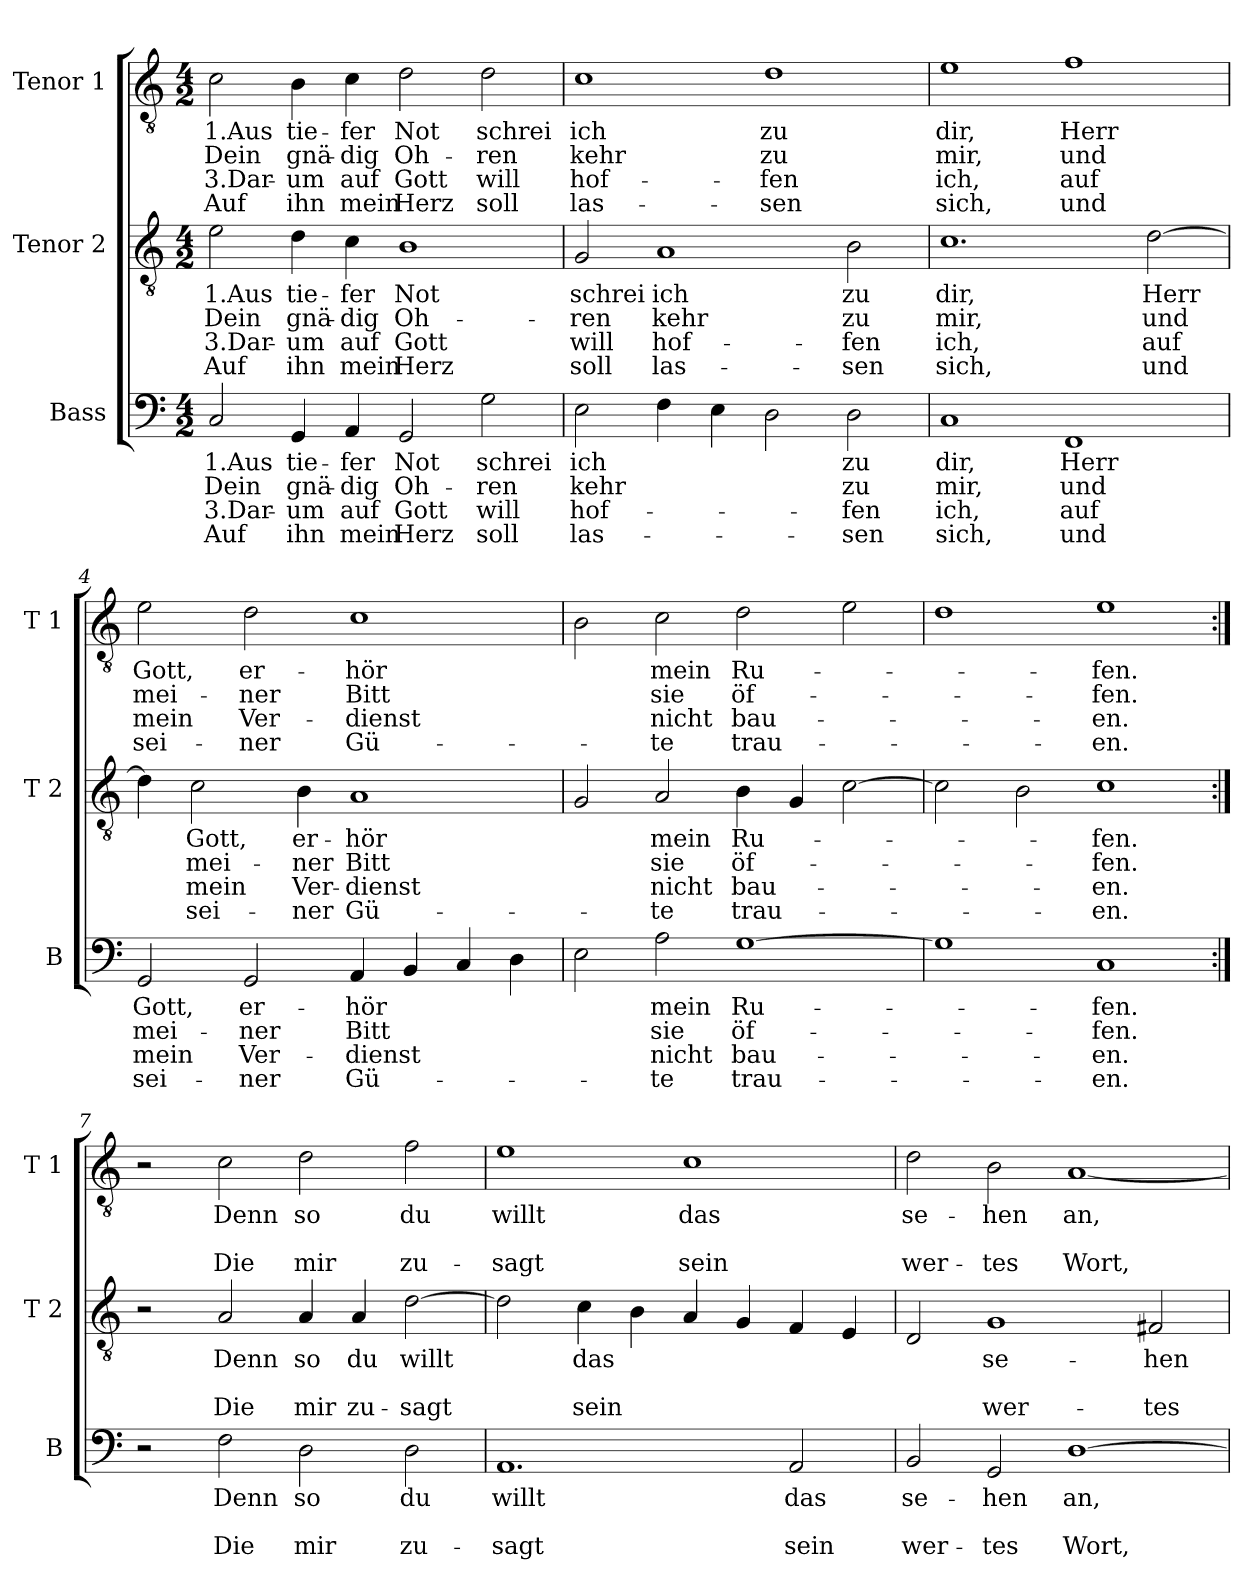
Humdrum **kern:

**kern	**text	**text	**text	**text	**kern	**text	**text	**text	**text	**kern	**text	**text	**text	**text
*part3	*part3	*part3	*part3	*part3	*part2	*part2	*part2	*part2	*part2	*part1	*part1	*part1	*part1	*part1
*staff3	*staff3	*staff3	*staff3	*staff3	*staff2	*staff2	*staff2	*staff2	*staff2	*staff1	*staff1	*staff1	*staff1	*staff1
*I"Bass	*	*	*	*	*I"Tenor 2	*	*	*	*	*I"Tenor 1	*	*	*	*
*I'B	*	*	*	*	*I'T 2	*	*	*	*	*I'T 1	*	*	*	*
*clefF4	*	*	*	*	*clefGv2	*	*	*	*	*clefGv2	*	*	*	*
*k[]	*	*	*	*	*k[]	*	*	*	*	*k[]	*	*	*	*
*C:	*	*	*	*	*C:	*	*	*	*	*C:	*	*	*	*
*M4/2	*	*	*	*	*M4/2	*	*	*	*	*M4/2	*	*	*	*
=1	=1	=1	=1	=1	=1	=1	=1	=1	=1	=1	=1	=1	=1	=1
!	!LO:LY:b	!LO:LY:b	!LO:LY:b	!LO:LY:b	!	!LO:LY:b	!LO:LY:b	!LO:LY:b	!LO:LY:b	!	!LO:LY:b	!LO:LY:b	!LO:LY:b	!LO:LY:b
2C/	1.Aus	Dein	3.Dar-	Auf	2e\	1.Aus	Dein	3.Dar-	Auf	2c\	1.Aus	Dein	3.Dar-	Auf
!	!LO:LY:b	!LO:LY:b	!LO:LY:b	!LO:LY:b	!	!LO:LY:b	!LO:LY:b	!LO:LY:b	!LO:LY:b	!	!LO:LY:b	!LO:LY:b	!LO:LY:b	!LO:LY:b
4GG/	tie-	gnä-	-um	ihn	4d\	tie-	gnä-	-um	ihn	4B\	tie-	gnä-	-um	ihn
!	!LO:LY:b	!LO:LY:b	!LO:LY:b	!LO:LY:b	!	!LO:LY:b	!LO:LY:b	!LO:LY:b	!LO:LY:b	!	!LO:LY:b	!LO:LY:b	!LO:LY:b	!LO:LY:b
4AA/	-fer	-dig	auf	mein	4c\	-fer	-dig	auf	mein	4c\	-fer	-dig	auf	mein
!	!LO:LY:b	!LO:LY:b	!LO:LY:b	!LO:LY:b	!	!LO:LY:b	!LO:LY:b	!LO:LY:b	!LO:LY:b	!	!LO:LY:b	!LO:LY:b	!LO:LY:b	!LO:LY:b
2GG/	Not	Oh-	Gott	Herz	1B	Not	Oh-	Gott	Herz	2d\	Not	Oh-	Gott	Herz
!	!LO:LY:b	!LO:LY:b	!LO:LY:b	!LO:LY:b	!	!	!	!	!	!	!LO:LY:b	!LO:LY:b	!LO:LY:b	!LO:LY:b
2G\	schrei	-ren	will	soll	.	.	.	.	.	2d\	schrei	-ren	will	soll
=2	=2	=2	=2	=2	=2	=2	=2	=2	=2	=2	=2	=2	=2	=2
!	!LO:LY:b	!LO:LY:b	!LO:LY:b	!LO:LY:b	!	!LO:LY:b	!LO:LY:b	!LO:LY:b	!LO:LY:b	!	!LO:LY:b	!LO:LY:b	!LO:LY:b	!LO:LY:b
2E\	ich	kehr	hof-	las-	2G/	schrei	-ren	will	soll	1c	ich	kehr	hof-	las-
!	!	!	!	!	!	!LO:LY:b	!LO:LY:b	!LO:LY:b	!LO:LY:b	!	!	!	!	!
4F\	.	.	.	.	1A	ich	kehr	hof-	las-	.	.	.	.	.
4E\	.	.	.	.	.	.	.	.	.	.	.	.	.	.
!	!	!	!	!	!	!	!	!	!	!	!LO:LY:b	!LO:LY:b	!LO:LY:b	!LO:LY:b
2D\	.	.	.	.	.	.	.	.	.	1d	zu	zu	-fen	-sen
!	!LO:LY:b	!LO:LY:b	!LO:LY:b	!LO:LY:b	!	!LO:LY:b	!LO:LY:b	!LO:LY:b	!LO:LY:b	!	!	!	!	!
2D\	zu	zu	-fen	-sen	2B\	zu	zu	-fen	-sen	.	.	.	.	.
=3	=3	=3	=3	=3	=3	=3	=3	=3	=3	=3	=3	=3	=3	=3
!	!LO:LY:b	!LO:LY:b	!LO:LY:b	!LO:LY:b	!	!LO:LY:b	!LO:LY:b	!LO:LY:b	!LO:LY:b	!	!LO:LY:b	!LO:LY:b	!LO:LY:b	!LO:LY:b
1C	dir,	mir,	ich,	sich,	1.c	dir,	mir,	ich,	sich,	1e	dir,	mir,	ich,	sich,
!	!LO:LY:b	!LO:LY:b	!LO:LY:b	!LO:LY:b	!	!	!	!	!	!	!LO:LY:b	!LO:LY:b	!LO:LY:b	!LO:LY:b
1FF	Herr	und	auf	und	.	.	.	.	.	1f	Herr	und	auf	und
!	!	!	!	!	!	!LO:LY:b	!LO:LY:b	!LO:LY:b	!LO:LY:b	!	!	!	!	!
.	.	.	.	.	[2d\	Herr	und	auf	und	.	.	.	.	.
!!LO:LB:g=z
=4	=4	=4	=4	=4	=4	=4	=4	=4	=4	=4	=4	=4	=4	=4
!	!LO:LY:b	!LO:LY:b	!LO:LY:b	!LO:LY:b	!	!	!	!	!	!	!LO:LY:b	!LO:LY:b	!LO:LY:b	!LO:LY:b
2GG/	Gott,	mei-	mein	sei-	4d\]	.	.	.	.	2e\	Gott,	mei-	mein	sei-
!	!	!	!	!	!	!LO:LY:b	!LO:LY:b	!LO:LY:b	!LO:LY:b	!	!	!	!	!
.	.	.	.	.	2c\	Gott,	mei-	mein	sei-	.	.	.	.	.
!	!LO:LY:b	!LO:LY:b	!LO:LY:b	!LO:LY:b	!	!	!	!	!	!	!LO:LY:b	!LO:LY:b	!LO:LY:b	!LO:LY:b
2GG/	er-	-ner	Ver-	-ner	.	.	.	.	.	2d\	er-	-ner	Ver-	-ner
!	!	!	!	!	!	!LO:LY:b	!LO:LY:b	!LO:LY:b	!LO:LY:b	!	!	!	!	!
.	.	.	.	.	4B\	er-	-ner	Ver-	-ner	.	.	.	.	.
!	!LO:LY:b	!LO:LY:b	!LO:LY:b	!LO:LY:b	!	!LO:LY:b	!LO:LY:b	!LO:LY:b	!LO:LY:b	!	!LO:LY:b	!LO:LY:b	!LO:LY:b	!LO:LY:b
4AA/	-hör	Bitt	-dienst	Gü-	1A	-hör	Bitt	-dienst	Gü-	1c	-hör	Bitt	-dienst	Gü-
4BB/	.	.	.	.	.	.	.	.	.	.	.	.	.	.
4C/	.	.	.	.	.	.	.	.	.	.	.	.	.	.
4D\	.	.	.	.	.	.	.	.	.	.	.	.	.	.
=5	=5	=5	=5	=5	=5	=5	=5	=5	=5	=5	=5	=5	=5	=5
2E\	.	.	.	.	2G/	.	.	.	.	2B\	.	.	.	.
!	!LO:LY:b	!LO:LY:b	!LO:LY:b	!LO:LY:b	!	!LO:LY:b	!LO:LY:b	!LO:LY:b	!LO:LY:b	!	!LO:LY:b	!LO:LY:b	!LO:LY:b	!LO:LY:b
2A\	mein	sie	nicht	-te	2A/	mein	sie	nicht	-te	2c\	mein	sie	nicht	-te
!	!LO:LY:b	!LO:LY:b	!LO:LY:b	!LO:LY:b	!	!LO:LY:b	!LO:LY:b	!LO:LY:b	!LO:LY:b	!	!LO:LY:b	!LO:LY:b	!LO:LY:b	!LO:LY:b
[1G	Ru-	öf-	bau-	trau-	4B\	Ru-	öf-	bau-	trau-	2d\	Ru-	öf-	bau-	trau-
.	.	.	.	.	4G/	.	.	.	.	.	.	.	.	.
.	.	.	.	.	[2c\	.	.	.	.	2e\	.	.	.	.
=6	=6	=6	=6	=6	=6	=6	=6	=6	=6	=6	=6	=6	=6	=6
1G]	.	.	.	.	2c\]	.	.	.	.	1d	.	.	.	.
.	.	.	.	.	2B\	.	.	.	.	.	.	.	.	.
!	!LO:LY:b	!LO:LY:b	!LO:LY:b	!LO:LY:b	!	!LO:LY:b	!LO:LY:b	!LO:LY:b	!LO:LY:b	!	!LO:LY:b	!LO:LY:b	!LO:LY:b	!LO:LY:b
1C	-fen.	-fen.	-en.	-en.	1c	-fen.	-fen.	-en.	-en.	1e	-fen.	-fen.	-en.	-en.
=7:|!	=7:|!	=7:|!	=7:|!	=7:|!	=7:|!	=7:|!	=7:|!	=7:|!	=7:|!	=7:|!	=7:|!	=7:|!	=7:|!	=7:|!
2r	.	.	.	.	2r	.	.	.	.	2r	.	.	.	.
!	!LO:LY:b	!	!LO:LY:b	!	!	!LO:LY:b	!	!LO:LY:b	!	!	!LO:LY:b	!	!LO:LY:b	!
2F\	Denn	.	Die	.	2A/	Denn	.	Die	.	2c\	Denn	.	Die	.
!	!LO:LY:b	!	!LO:LY:b	!	!	!LO:LY:b	!	!LO:LY:b	!	!	!LO:LY:b	!	!LO:LY:b	!
2D\	so	.	mir	.	4A/	so	.	mir	.	2d\	so	.	mir	.
!	!	!	!	!	!	!LO:LY:b	!	!LO:LY:b	!	!	!	!	!	!
.	.	.	.	.	4A/	du	.	zu-	.	.	.	.	.	.
!	!LO:LY:b	!	!LO:LY:b	!	!	!LO:LY:b	!	!LO:LY:b	!	!	!LO:LY:b	!	!LO:LY:b	!
2D\	du	.	zu-	.	[2d\	willt	.	-sagt	.	2f\	du	.	zu-	.
!!LO:PB:g=z
=8	=8	=8	=8	=8	=8	=8	=8	=8	=8	=8	=8	=8	=8	=8
!	!LO:LY:b	!	!LO:LY:b	!	!	!	!	!	!	!	!LO:LY:b	!	!LO:LY:b	!
1.AA	willt	.	-sagt	.	2d\]	.	.	.	.	1e	willt	.	-sagt	.
!	!	!	!	!	!	!LO:LY:b	!	!LO:LY:b	!	!	!	!	!	!
.	.	.	.	.	4c\	das	.	sein	.	.	.	.	.	.
.	.	.	.	.	4B\	.	.	.	.	.	.	.	.	.
!	!	!	!	!	!	!	!	!	!	!	!LO:LY:b	!	!LO:LY:b	!
.	.	.	.	.	4A/	.	.	.	.	1c	das	.	sein	.
.	.	.	.	.	4G/	.	.	.	.	.	.	.	.	.
!	!LO:LY:b	!	!LO:LY:b	!	!	!	!	!	!	!	!	!	!	!
2AA/	das	.	sein	.	4F/	.	.	.	.	.	.	.	.	.
.	.	.	.	.	4E/	.	.	.	.	.	.	.	.	.
=9	=9	=9	=9	=9	=9	=9	=9	=9	=9	=9	=9	=9	=9	=9
!	!LO:LY:b	!	!LO:LY:b	!	!	!	!	!	!	!	!LO:LY:b	!	!LO:LY:b	!
2BB/	se-	.	wer-	.	2D/	.	.	.	.	2d\	se-	.	wer-	.
!	!LO:LY:b	!	!LO:LY:b	!	!	!LO:LY:b	!	!LO:LY:b	!	!	!LO:LY:b	!	!LO:LY:b	!
2GG/	-hen	.	-tes	.	1G	se-	.	wer-	.	2B\	-hen	.	-tes	.
!	!LO:LY:b	!	!LO:LY:b	!	!	!	!	!	!	!	!LO:LY:b	!	!LO:LY:b	!
[1D	an,	.	Wort,	.	.	.	.	.	.	[1A	an,	.	Wort,	.
!	!	!	!	!	!	!LO:LY:b	!	!LO:LY:b	!	!	!	!	!	!
.	.	.	.	.	2F#X/	-hen	.	-tes	.	.	.	.	.	.
=	=	=	=	=	=	=	=	=	=	=	=	=	=	=
*-	*-	*-	*-	*-	*-	*-	*-	*-	*-	*-	*-	*-	*-	*-
